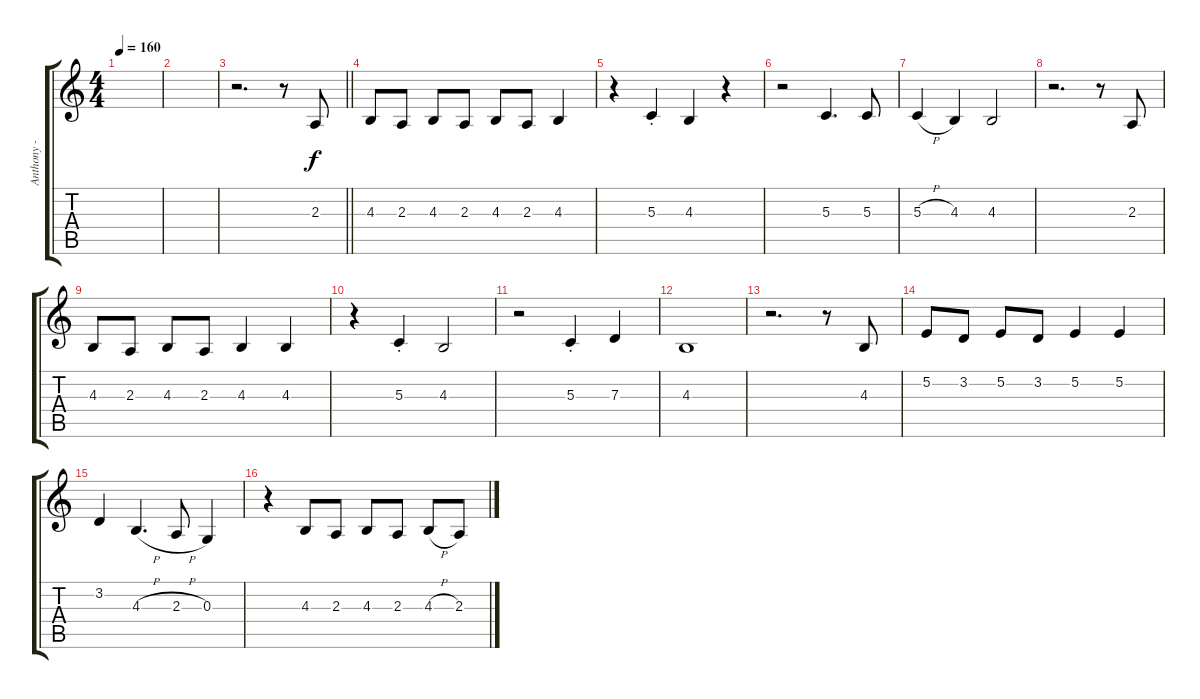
\track ("Anthony - Voice" "Anthony - ") {instrument sopranosax}
\staff {score tabs}
\tuning (E4 B3 G3 D3 A2 E2) {hide}
\ts (4 4)
\tempo 160
\clef g2
\ks c
|
|
\barLineRight lightlight
r.2{d} r.8 2.3.8 |
4.3.8 2.3.8 4.3.8 2.3.8 4.3.8 2.3.8 4.3.4 |
r.4 5.3{st}.4 4.3.4 r.4 |
r.2 5.3.4{d} 5.3.8 |
5.3{h}.4 4.3.4 4.3.2 |
r.2{d} r.8 2.3.8 |
4.3.8 2.3.8 4.3.8 2.3.8 4.3.4 4.3.4 |
r.4 5.3{st}.4 4.3.2 |
r.2 5.3{st}.4 7.3.4 |
4.3.1 |
r.2{d} r.8 4.3.8 |
5.2.8 3.2.8 5.2.8 3.2.8 5.2.4 5.2.4 |
3.2.4 4.3{h}.4{d} 2.3{h}.8 0.3.4 |
r.4 4.3.8 2.3.8 4.3.8 2.3.8 4.3{h}.8 2.3.8
